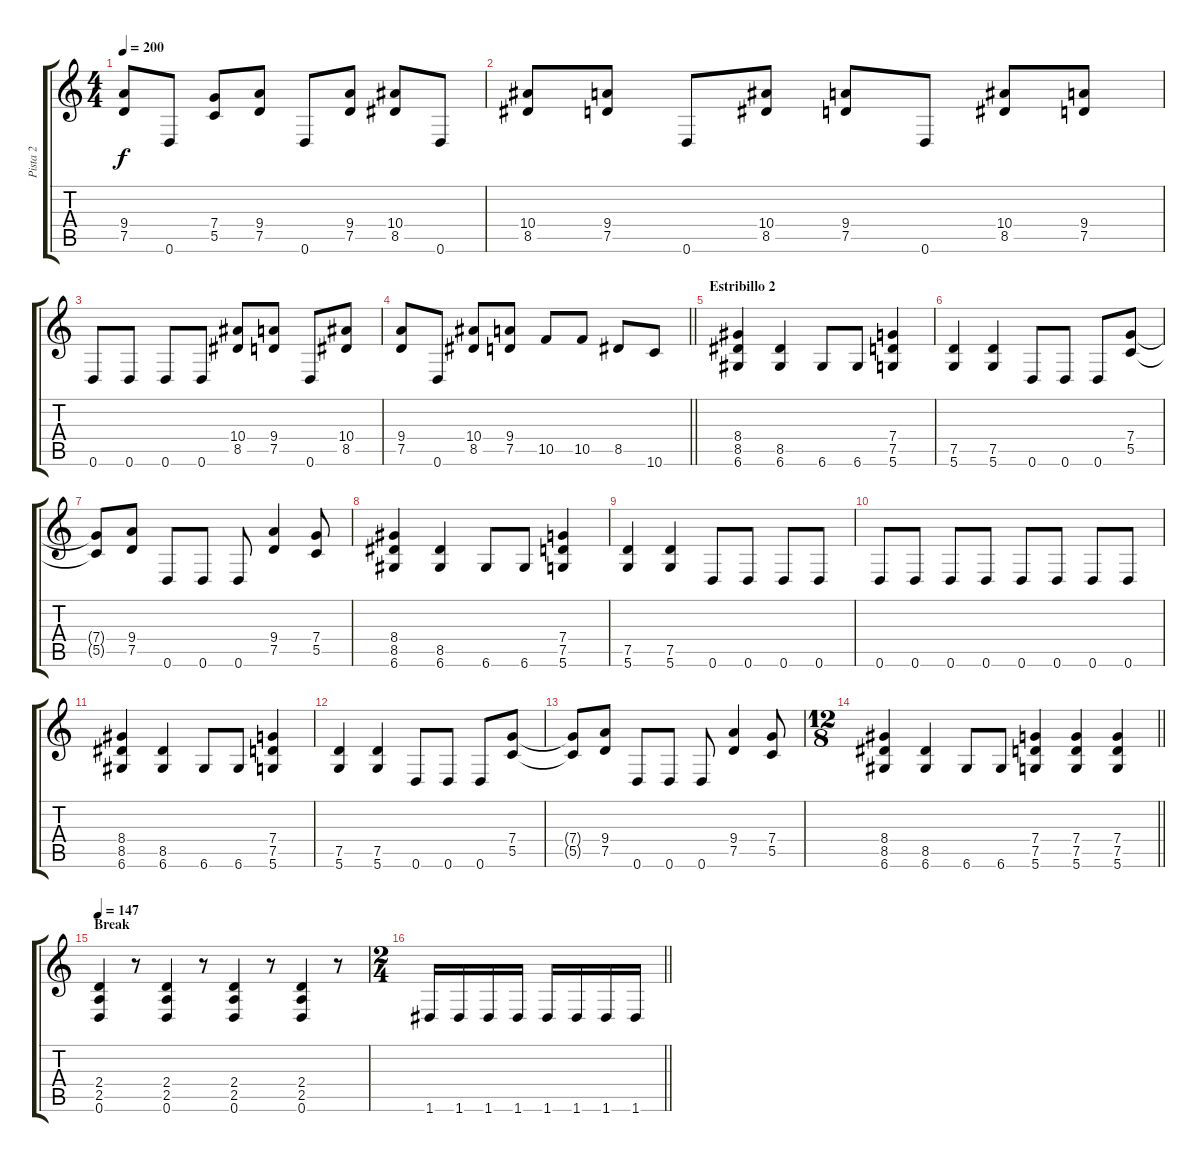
\track ("Pista 2" "Pista 2") {instrument distortionguitar}
\staff {score tabs}
\tuning (D4 A3 F3 C3 G2 D2) {hide}
\ts (4 4)
\tempo 200
\clef g2
\ks c
(9.4 7.5).8{dy f} 0.6.8 (7.4 5.5).8 (9.4 7.5).8 0.6.8 (9.4 7.5).8 (10.4 8.5).8 0.6.8 |
(10.4 8.5).8 (9.4 7.5).8 0.6.8 (10.4 8.5).8 (9.4 7.5).8 0.6.8 (10.4 8.5).8 (9.4 7.5).8 |
0.6.8 0.6.8 0.6.8 0.6.8 (10.4 8.5).8 (9.4 7.5).8 0.6.8 (10.4 8.5).8 |
\barLineRight lightlight
(9.4 7.5).8 0.6.8 (10.4 8.5).8 (9.4 7.5).8 10.5.8 10.5.8 8.5.8 10.6.8 |
\section ("" "Estribillo 2")
(8.4 8.5 6.6).4 (8.5 6.6).4 6.6.8 6.6.8 (7.4 7.5 5.6).4 |
(7.5 5.6).4 (7.5 5.6).4 0.6.8 0.6.8 0.6.8 (7.4 5.5).8 |
(7.4{t} 5.5{t}).8 (9.4 7.5).8 0.6.8 0.6.8 0.6.8 (9.4 7.5).4 (7.4 5.5).8 |
(8.4 8.5 6.6).4 (8.5 6.6).4 6.6.8 6.6.8 (7.4 7.5 5.6).4 |
(7.5 5.6).4 (7.5 5.6).4 0.6.8 0.6.8 0.6.8 0.6.8 |
0.6.8 0.6.8 0.6.8 0.6.8 0.6.8 0.6.8 0.6.8 0.6.8 |
(8.4 8.5 6.6).4 (8.5 6.6).4 6.6.8 6.6.8 (7.4 7.5 5.6).4 |
(7.5 5.6).4 (7.5 5.6).4 0.6.8 0.6.8 0.6.8 (7.4 5.5).8 |
(7.4{t} 5.5{t}).8 (9.4 7.5).8 0.6.8 0.6.8 0.6.8 (9.4 7.5).4 (7.4 5.5).8 |
\ts (12 8)
\barLineRight lightlight
(8.4 8.5 6.6).4 (8.5 6.6).4 6.6.8 6.6.8 (7.4 7.5 5.6).4 (7.4 7.5 5.6).4 (7.4 7.5 5.6).4 |
\section ("" "Break")
\tempo 147
(2.4 2.5 0.6).4 r.8 (2.4 2.5 0.6).4 r.8 (2.4 2.5 0.6).4 r.8 (2.4 2.5 0.6).4 r.8 |
\ts (2 4)
\barLineRight lightlight
1.6.16 1.6.16 1.6.16 1.6.16 1.6.16 1.6.16 1.6.16 1.6.16
